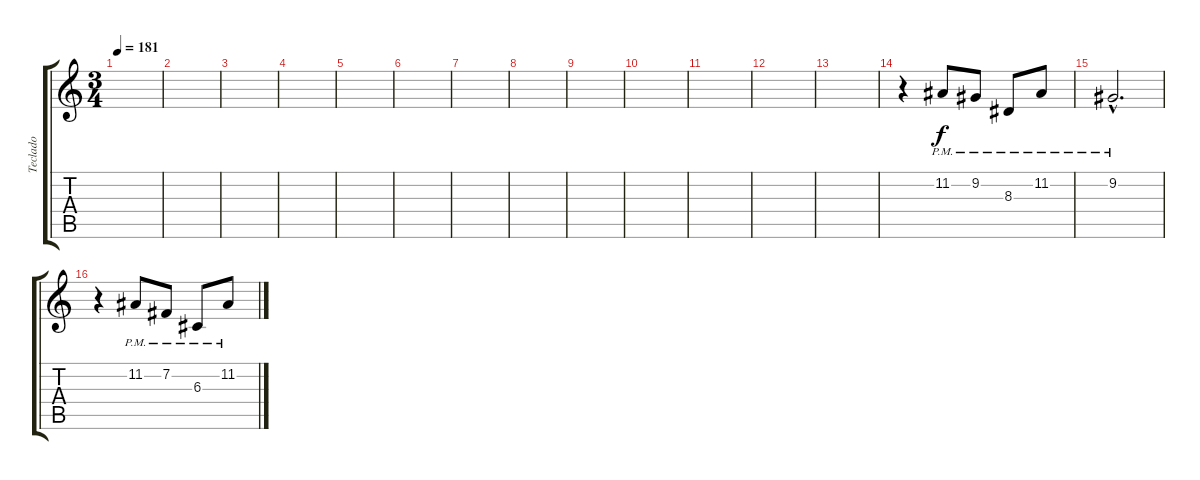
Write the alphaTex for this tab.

\track ("Teclado" "Teclado") {instrument lead1square}
\staff {score tabs}
\tuning (E4 B3 G3 D3 A2 E2) {hide}
\ts (3 4)
\tempo 181
\clef g2
\ks c
|
|
|
|
|
|
|
|
|
|
|
|
|
r.4 11.2{pm}.8 9.2{pm}.8 8.3{pm}.8 11.2{pm}.8 |
9.2{hac pm}.2{d} |
r.4 11.2{pm}.8 7.2{pm}.8 6.3{pm}.8 11.2{pm}.8
